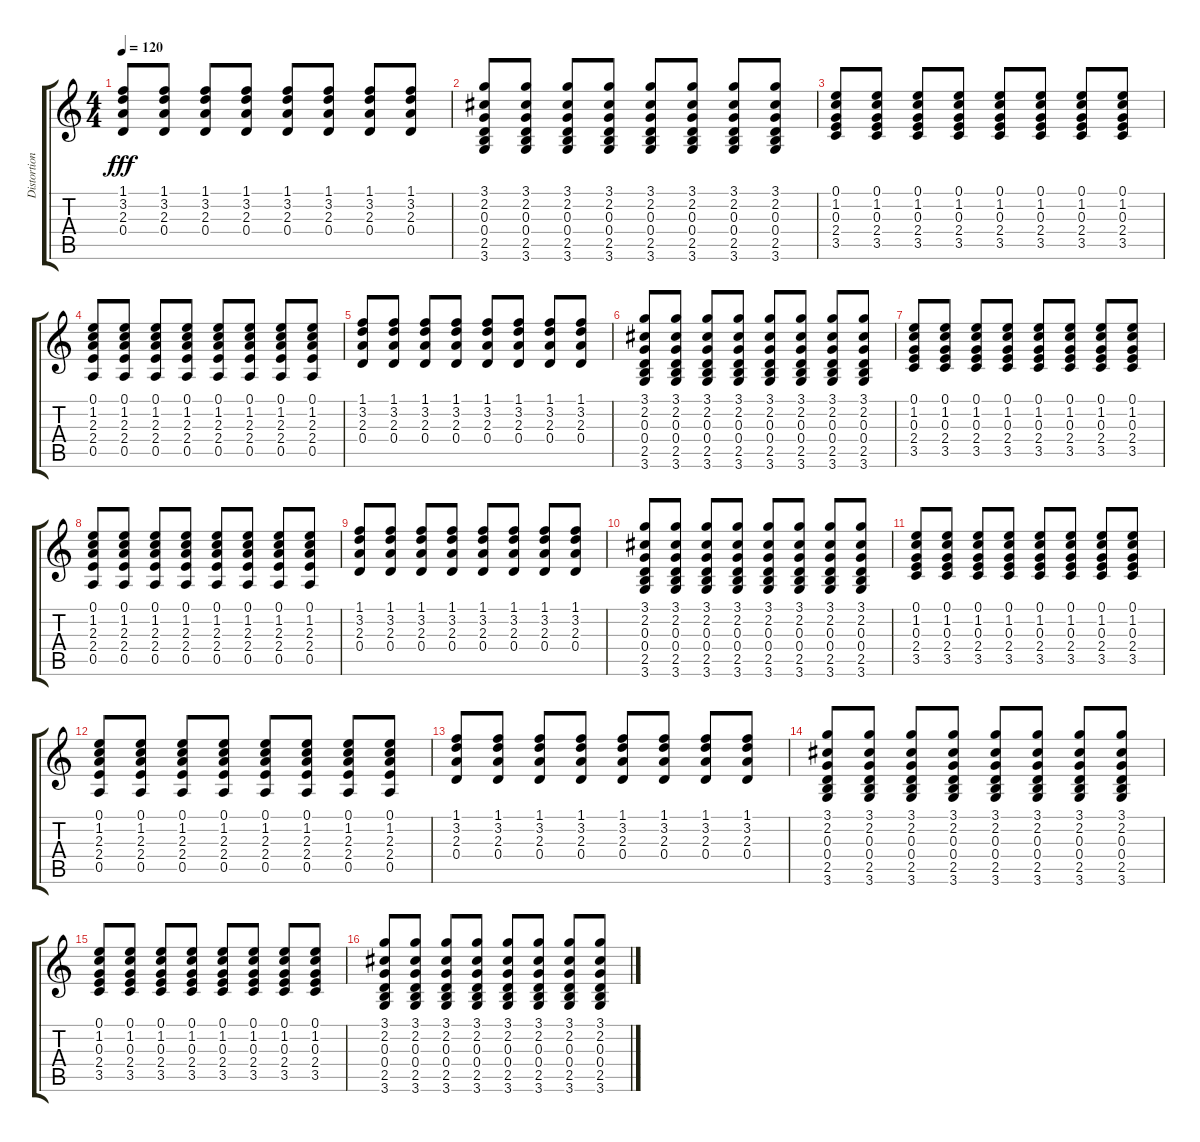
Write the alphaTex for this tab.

\track ("Distortion Guitar" "Distortion") {instrument distortionguitar}
\staff {score tabs}
\tuning (E4 B3 G3 D3 A2 E2) {hide}
\ts (4 4)
\tempo 120
\clef g2
\ks c
(1.1 3.2 2.3 0.4).8{dy fff} (1.1 3.2 2.3 0.4).8 (1.1 3.2 2.3 0.4).8 (1.1 3.2 2.3 0.4).8 (1.1 3.2 2.3 0.4).8 (1.1 3.2 2.3 0.4).8 (1.1 3.2 2.3 0.4).8 (1.1 3.2 2.3 0.4).8 |
(3.1 2.2 0.3 0.4 2.5 3.6).8 (3.1 2.2 0.3 0.4 2.5 3.6).8 (3.1 2.2 0.3 0.4 2.5 3.6).8 (3.1 2.2 0.3 0.4 2.5 3.6).8 (3.1 2.2 0.3 0.4 2.5 3.6).8 (3.1 2.2 0.3 0.4 2.5 3.6).8 (3.1 2.2 0.3 0.4 2.5 3.6).8 (3.1 2.2 0.3 0.4 2.5 3.6).8 |
(0.1 1.2 0.3 2.4 3.5).8 (0.1 1.2 0.3 2.4 3.5).8 (0.1 1.2 0.3 2.4 3.5).8 (0.1 1.2 0.3 2.4 3.5).8 (0.1 1.2 0.3 2.4 3.5).8 (0.1 1.2 0.3 2.4 3.5).8 (0.1 1.2 0.3 2.4 3.5).8 (0.1 1.2 0.3 2.4 3.5).8 |
(0.1 1.2 2.3 2.4 0.5).8 (0.1 1.2 2.3 2.4 0.5).8 (0.1 1.2 2.3 2.4 0.5).8 (0.1 1.2 2.3 2.4 0.5).8 (0.1 1.2 2.3 2.4 0.5).8 (0.1 1.2 2.3 2.4 0.5).8 (0.1 1.2 2.3 2.4 0.5).8 (0.1 1.2 2.3 2.4 0.5).8 |
(1.1 3.2 2.3 0.4).8 (1.1 3.2 2.3 0.4).8 (1.1 3.2 2.3 0.4).8 (1.1 3.2 2.3 0.4).8 (1.1 3.2 2.3 0.4).8 (1.1 3.2 2.3 0.4).8 (1.1 3.2 2.3 0.4).8 (1.1 3.2 2.3 0.4).8 |
(3.1 2.2 0.3 0.4 2.5 3.6).8 (3.1 2.2 0.3 0.4 2.5 3.6).8 (3.1 2.2 0.3 0.4 2.5 3.6).8 (3.1 2.2 0.3 0.4 2.5 3.6).8 (3.1 2.2 0.3 0.4 2.5 3.6).8 (3.1 2.2 0.3 0.4 2.5 3.6).8 (3.1 2.2 0.3 0.4 2.5 3.6).8 (3.1 2.2 0.3 0.4 2.5 3.6).8 |
(0.1 1.2 0.3 2.4 3.5).8 (0.1 1.2 0.3 2.4 3.5).8 (0.1 1.2 0.3 2.4 3.5).8 (0.1 1.2 0.3 2.4 3.5).8 (0.1 1.2 0.3 2.4 3.5).8 (0.1 1.2 0.3 2.4 3.5).8 (0.1 1.2 0.3 2.4 3.5).8 (0.1 1.2 0.3 2.4 3.5).8 |
(0.1 1.2 2.3 2.4 0.5).8 (0.1 1.2 2.3 2.4 0.5).8 (0.1 1.2 2.3 2.4 0.5).8 (0.1 1.2 2.3 2.4 0.5).8 (0.1 1.2 2.3 2.4 0.5).8 (0.1 1.2 2.3 2.4 0.5).8 (0.1 1.2 2.3 2.4 0.5).8 (0.1 1.2 2.3 2.4 0.5).8 |
(1.1 3.2 2.3 0.4).8 (1.1 3.2 2.3 0.4).8 (1.1 3.2 2.3 0.4).8 (1.1 3.2 2.3 0.4).8 (1.1 3.2 2.3 0.4).8 (1.1 3.2 2.3 0.4).8 (1.1 3.2 2.3 0.4).8 (1.1 3.2 2.3 0.4).8 |
(3.1 2.2 0.3 0.4 2.5 3.6).8 (3.1 2.2 0.3 0.4 2.5 3.6).8 (3.1 2.2 0.3 0.4 2.5 3.6).8 (3.1 2.2 0.3 0.4 2.5 3.6).8 (3.1 2.2 0.3 0.4 2.5 3.6).8 (3.1 2.2 0.3 0.4 2.5 3.6).8 (3.1 2.2 0.3 0.4 2.5 3.6).8 (3.1 2.2 0.3 0.4 2.5 3.6).8 |
(0.1 1.2 0.3 2.4 3.5).8 (0.1 1.2 0.3 2.4 3.5).8 (0.1 1.2 0.3 2.4 3.5).8 (0.1 1.2 0.3 2.4 3.5).8 (0.1 1.2 0.3 2.4 3.5).8 (0.1 1.2 0.3 2.4 3.5).8 (0.1 1.2 0.3 2.4 3.5).8 (0.1 1.2 0.3 2.4 3.5).8 |
(0.1 1.2 2.3 2.4 0.5).8 (0.1 1.2 2.3 2.4 0.5).8 (0.1 1.2 2.3 2.4 0.5).8 (0.1 1.2 2.3 2.4 0.5).8 (0.1 1.2 2.3 2.4 0.5).8 (0.1 1.2 2.3 2.4 0.5).8 (0.1 1.2 2.3 2.4 0.5).8 (0.1 1.2 2.3 2.4 0.5).8 |
(1.1 3.2 2.3 0.4).8 (1.1 3.2 2.3 0.4).8 (1.1 3.2 2.3 0.4).8 (1.1 3.2 2.3 0.4).8 (1.1 3.2 2.3 0.4).8 (1.1 3.2 2.3 0.4).8 (1.1 3.2 2.3 0.4).8 (1.1 3.2 2.3 0.4).8 |
(3.1 2.2 0.3 0.4 2.5 3.6).8 (3.1 2.2 0.3 0.4 2.5 3.6).8 (3.1 2.2 0.3 0.4 2.5 3.6).8 (3.1 2.2 0.3 0.4 2.5 3.6).8 (3.1 2.2 0.3 0.4 2.5 3.6).8 (3.1 2.2 0.3 0.4 2.5 3.6).8 (3.1 2.2 0.3 0.4 2.5 3.6).8 (3.1 2.2 0.3 0.4 2.5 3.6).8 |
(0.1 1.2 0.3 2.4 3.5).8 (0.1 1.2 0.3 2.4 3.5).8 (0.1 1.2 0.3 2.4 3.5).8 (0.1 1.2 0.3 2.4 3.5).8 (0.1 1.2 0.3 2.4 3.5).8 (0.1 1.2 0.3 2.4 3.5).8 (0.1 1.2 0.3 2.4 3.5).8 (0.1 1.2 0.3 2.4 3.5).8 |
(3.1 2.2 0.3 0.4 2.5 3.6).8 (3.1 2.2 0.3 0.4 2.5 3.6).8 (3.1 2.2 0.3 0.4 2.5 3.6).8 (3.1 2.2 0.3 0.4 2.5 3.6).8 (3.1 2.2 0.3 0.4 2.5 3.6).8 (3.1 2.2 0.3 0.4 2.5 3.6).8 (3.1 2.2 0.3 0.4 2.5 3.6).8 (3.1 2.2 0.3 0.4 2.5 3.6).8
